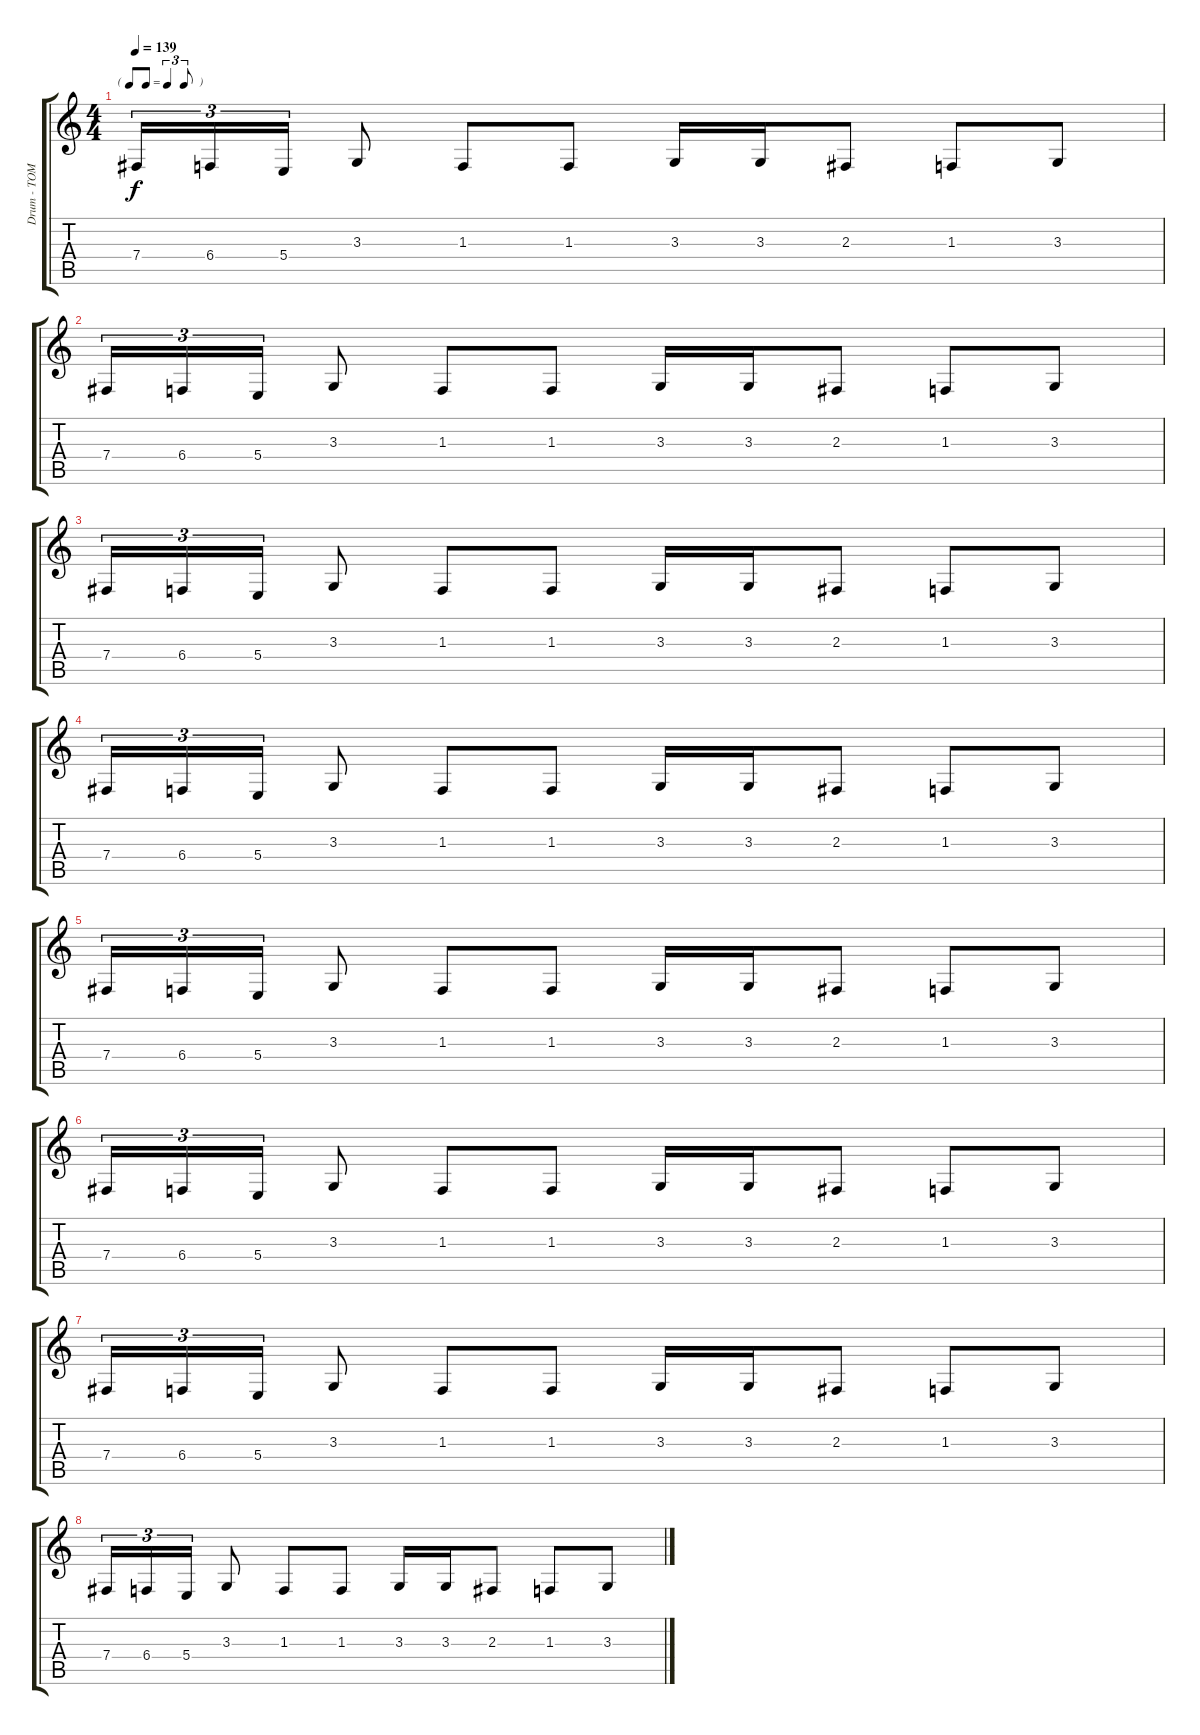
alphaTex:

\track ("Drum - TOM" "Drum - TOM") {instrument melodictom}
\staff {score tabs}
\tuning (Db4 Ab3 E3 B2 Gb2 B1) {hide}
\ts (4 4)
\tf triplet8th
\tempo 139
\clef g2
\ks c
7.4.16{tu (3 2) dy f} 6.4.16{tu (3 2)} 5.4.16{tu (3 2)} 3.3.8 1.3.8 1.3.8 3.3.16 3.3.16 2.3.8 1.3.8 3.3.8 |
7.4.16{tu (3 2)} 6.4.16{tu (3 2)} 5.4.16{tu (3 2)} 3.3.8 1.3.8 1.3.8 3.3.16 3.3.16 2.3.8 1.3.8 3.3.8 |
7.4.16{tu (3 2)} 6.4.16{tu (3 2)} 5.4.16{tu (3 2)} 3.3.8 1.3.8 1.3.8 3.3.16 3.3.16 2.3.8 1.3.8 3.3.8 |
7.4.16{tu (3 2)} 6.4.16{tu (3 2)} 5.4.16{tu (3 2)} 3.3.8 1.3.8 1.3.8 3.3.16 3.3.16 2.3.8 1.3.8 3.3.8 |
7.4.16{tu (3 2)} 6.4.16{tu (3 2)} 5.4.16{tu (3 2)} 3.3.8 1.3.8 1.3.8 3.3.16 3.3.16 2.3.8 1.3.8 3.3.8 |
7.4.16{tu (3 2)} 6.4.16{tu (3 2)} 5.4.16{tu (3 2)} 3.3.8 1.3.8 1.3.8 3.3.16 3.3.16 2.3.8 1.3.8 3.3.8 |
7.4.16{tu (3 2)} 6.4.16{tu (3 2)} 5.4.16{tu (3 2)} 3.3.8 1.3.8 1.3.8 3.3.16 3.3.16 2.3.8 1.3.8 3.3.8 |
7.4.16{tu (3 2)} 6.4.16{tu (3 2)} 5.4.16{tu (3 2)} 3.3.8 1.3.8 1.3.8 3.3.16 3.3.16 2.3.8 1.3.8 3.3.8
